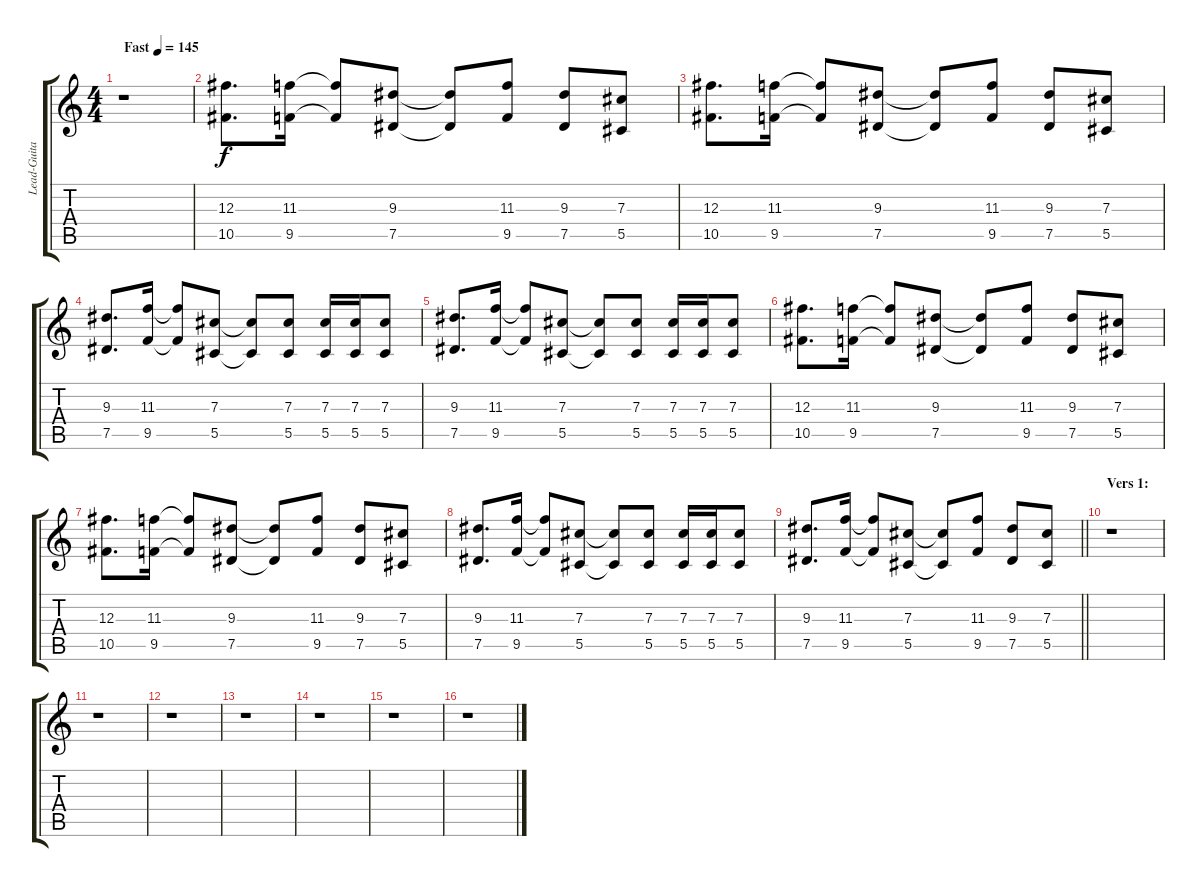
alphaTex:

\track ("Lead-Guitar" "Lead-Guita") {instrument distortionguitar}
\staff {score tabs}
\tuning (Eb4 Bb3 Gb3 Db3 Ab2 Eb2) {hide}
\ts (4 4)
\tempo (145 "Fast")
\clef g2
\ks c
r.1{dy f instrument distortionguitar} |
(12.3 10.5).8{d} (11.3 9.5).16 (11.3{t} 9.5{t}).8 (9.3 7.5).8 (9.3{t} 7.5{t}).8 (11.3 9.5).8 (9.3 7.5).8 (7.3 5.5).8 |
(12.3 10.5).8{d} (11.3 9.5).16 (11.3{t} 9.5{t}).8 (9.3 7.5).8 (9.3{t} 7.5{t}).8 (11.3 9.5).8 (9.3 7.5).8 (7.3 5.5).8 |
(9.3 7.5).8{d} (11.3 9.5).16 (11.3{t} 9.5{t}).8 (7.3 5.5).8 (7.3{t} 5.5{t}).8 (7.3 5.5).8 (7.3 5.5).16 (7.3 5.5).16 (7.3 5.5).8 |
(9.3 7.5).8{d} (11.3 9.5).16 (11.3{t} 9.5{t}).8 (7.3 5.5).8 (7.3{t} 5.5{t}).8 (7.3 5.5).8 (7.3 5.5).16 (7.3 5.5).16 (7.3 5.5).8 |
(12.3 10.5).8{d} (11.3 9.5).16 (11.3{t} 9.5{t}).8 (9.3 7.5).8 (9.3{t} 7.5{t}).8 (11.3 9.5).8 (9.3 7.5).8 (7.3 5.5).8 |
(12.3 10.5).8{d} (11.3 9.5).16 (11.3{t} 9.5{t}).8 (9.3 7.5).8 (9.3{t} 7.5{t}).8 (11.3 9.5).8 (9.3 7.5).8 (7.3 5.5).8 |
(9.3 7.5).8{d} (11.3 9.5).16 (11.3{t} 9.5{t}).8 (7.3 5.5).8 (7.3{t} 5.5{t}).8 (7.3 5.5).8 (7.3 5.5).16 (7.3 5.5).16 (7.3 5.5).8 |
\barLineRight lightlight
(9.3 7.5).8{d} (11.3 9.5).16 (11.3{t} 9.5{t}).8 (7.3 5.5).8 (7.3{t} 5.5{t}).8 (11.3 9.5).8 (9.3 7.5).8 (7.3 5.5).8 |
\section ("" "Vers 1:")
r.1 |
r.1 |
r.1 |
r.1 |
r.1 |
r.1 |
r.1
